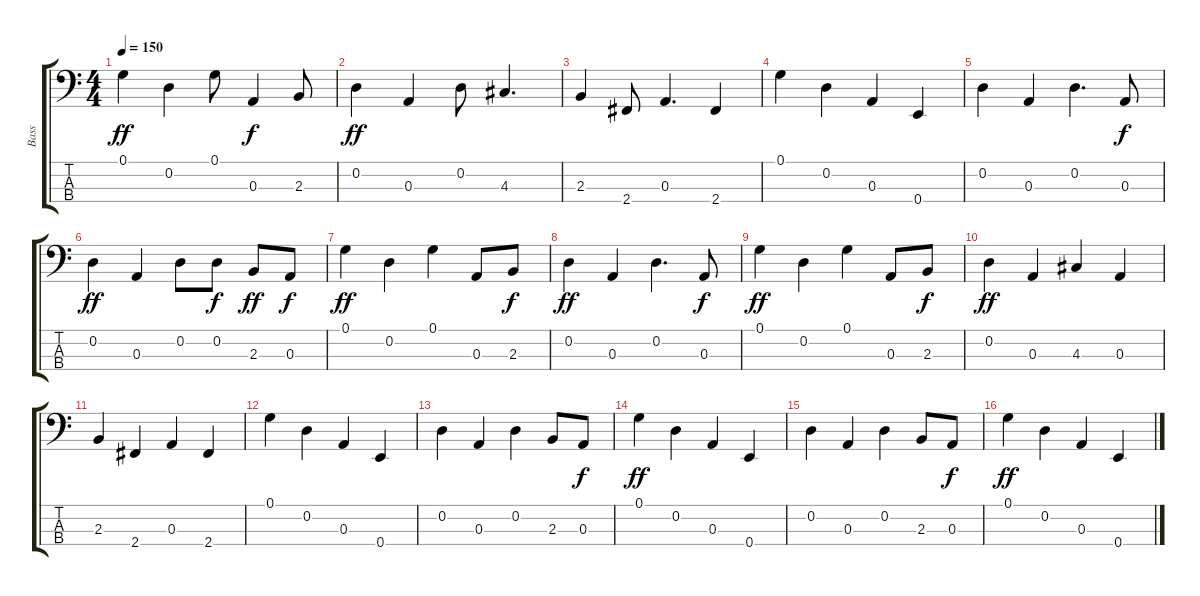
\track ("Bass" "Bass") {instrument fretlessbass}
\staff {score tabs}
\tuning (G2 D2 A1 E1) {hide}
\ts (4 4)
\tempo 150
\clef f4
\ks c
0.1.4{dy ff} 0.2.4 0.1.8 0.3.4{dy f} 2.3.8 |
0.2.4{dy ff} 0.3.4 0.2.8 4.3.4{d} |
2.3.4 2.4.8 0.3.4{d} 2.4.4 |
0.1.4 0.2.4 0.3.4 0.4.4 |
0.2.4 0.3.4 0.2.4{d} 0.3.8{dy f} |
0.2.4{dy ff} 0.3.4 0.2.8 0.2.8{dy f} 2.3.8{dy ff} 0.3.8{dy f} |
0.1.4{dy ff} 0.2.4 0.1.4 0.3.8 2.3.8{dy f} |
0.2.4{dy ff} 0.3.4 0.2.4{d} 0.3.8{dy f} |
0.1.4{dy ff} 0.2.4 0.1.4 0.3.8 2.3.8{dy f} |
0.2.4{dy ff} 0.3.4 4.3.4 0.3.4 |
2.3.4 2.4.4 0.3.4 2.4.4 |
0.1.4 0.2.4 0.3.4 0.4.4 |
0.2.4 0.3.4 0.2.4 2.3.8 0.3.8{dy f} |
0.1.4{dy ff} 0.2.4 0.3.4 0.4.4 |
0.2.4 0.3.4 0.2.4 2.3.8 0.3.8{dy f} |
0.1.4{dy ff} 0.2.4 0.3.4 0.4.4
